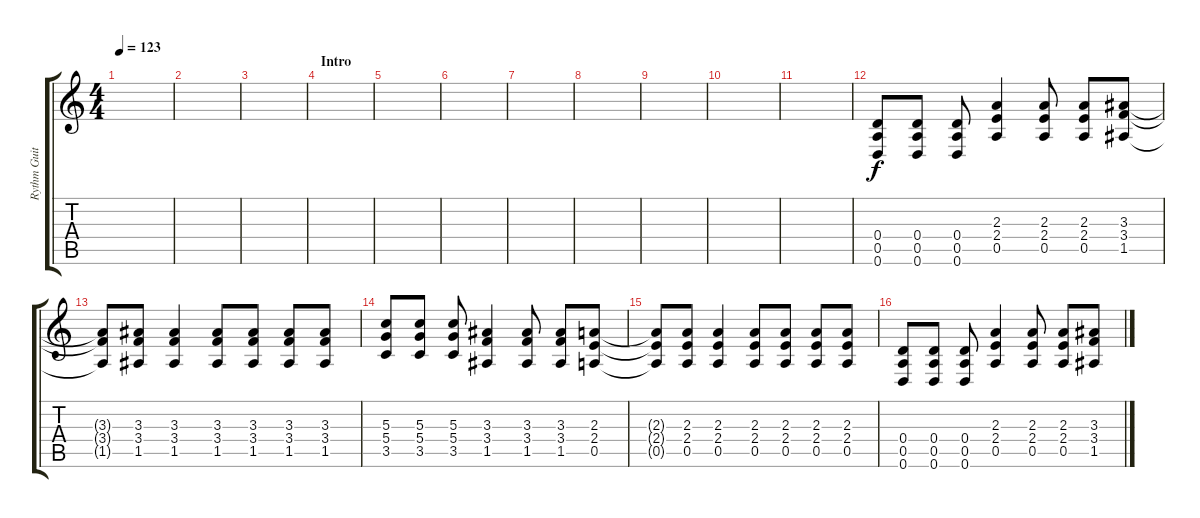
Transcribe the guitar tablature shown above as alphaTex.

\track ("Rythm Guitar" "Rythm Guit") {instrument distortionguitar}
\staff {score tabs}
\tuning (E4 B3 G3 D3 A2 D2) {hide}
\ts (4 4)
\tempo 123
\clef g2
\ks c
|
|
|
\section ("" "Intro")
|
|
|
|
|
|
|
|
(0.4 0.5 0.6).8 (0.4 0.5 0.6).8 (0.4 0.5 0.6).8 (2.3 2.4 0.5).4 (2.3 2.4 0.5).8 (2.3 2.4 0.5).8 (3.3 3.4 1.5).8 |
(3.3{t} 3.4{t} 1.5{t}).8 (3.3 3.4 1.5).8 (3.3 3.4 1.5).4 (3.3 3.4 1.5).8 (3.3 3.4 1.5).8 (3.3 3.4 1.5).8 (3.3 3.4 1.5).8 |
(5.3 5.4 3.5).8 (5.3 5.4 3.5).8 (5.3 5.4 3.5).8 (3.3 3.4 1.5).4 (3.3 3.4 1.5).8 (3.3 3.4 1.5).8 (2.3 2.4 0.5).8 |
(2.3{t} 2.4{t} 0.5{t}).8 (2.3 2.4 0.5).8 (2.3 2.4 0.5).4 (2.3 2.4 0.5).8 (2.3 2.4 0.5).8 (2.3 2.4 0.5).8 (2.3 2.4 0.5).8 |
(0.4 0.5 0.6).8 (0.4 0.5 0.6).8 (0.4 0.5 0.6).8 (2.3 2.4 0.5).4 (2.3 2.4 0.5).8 (2.3 2.4 0.5).8 (3.3 3.4 1.5).8
